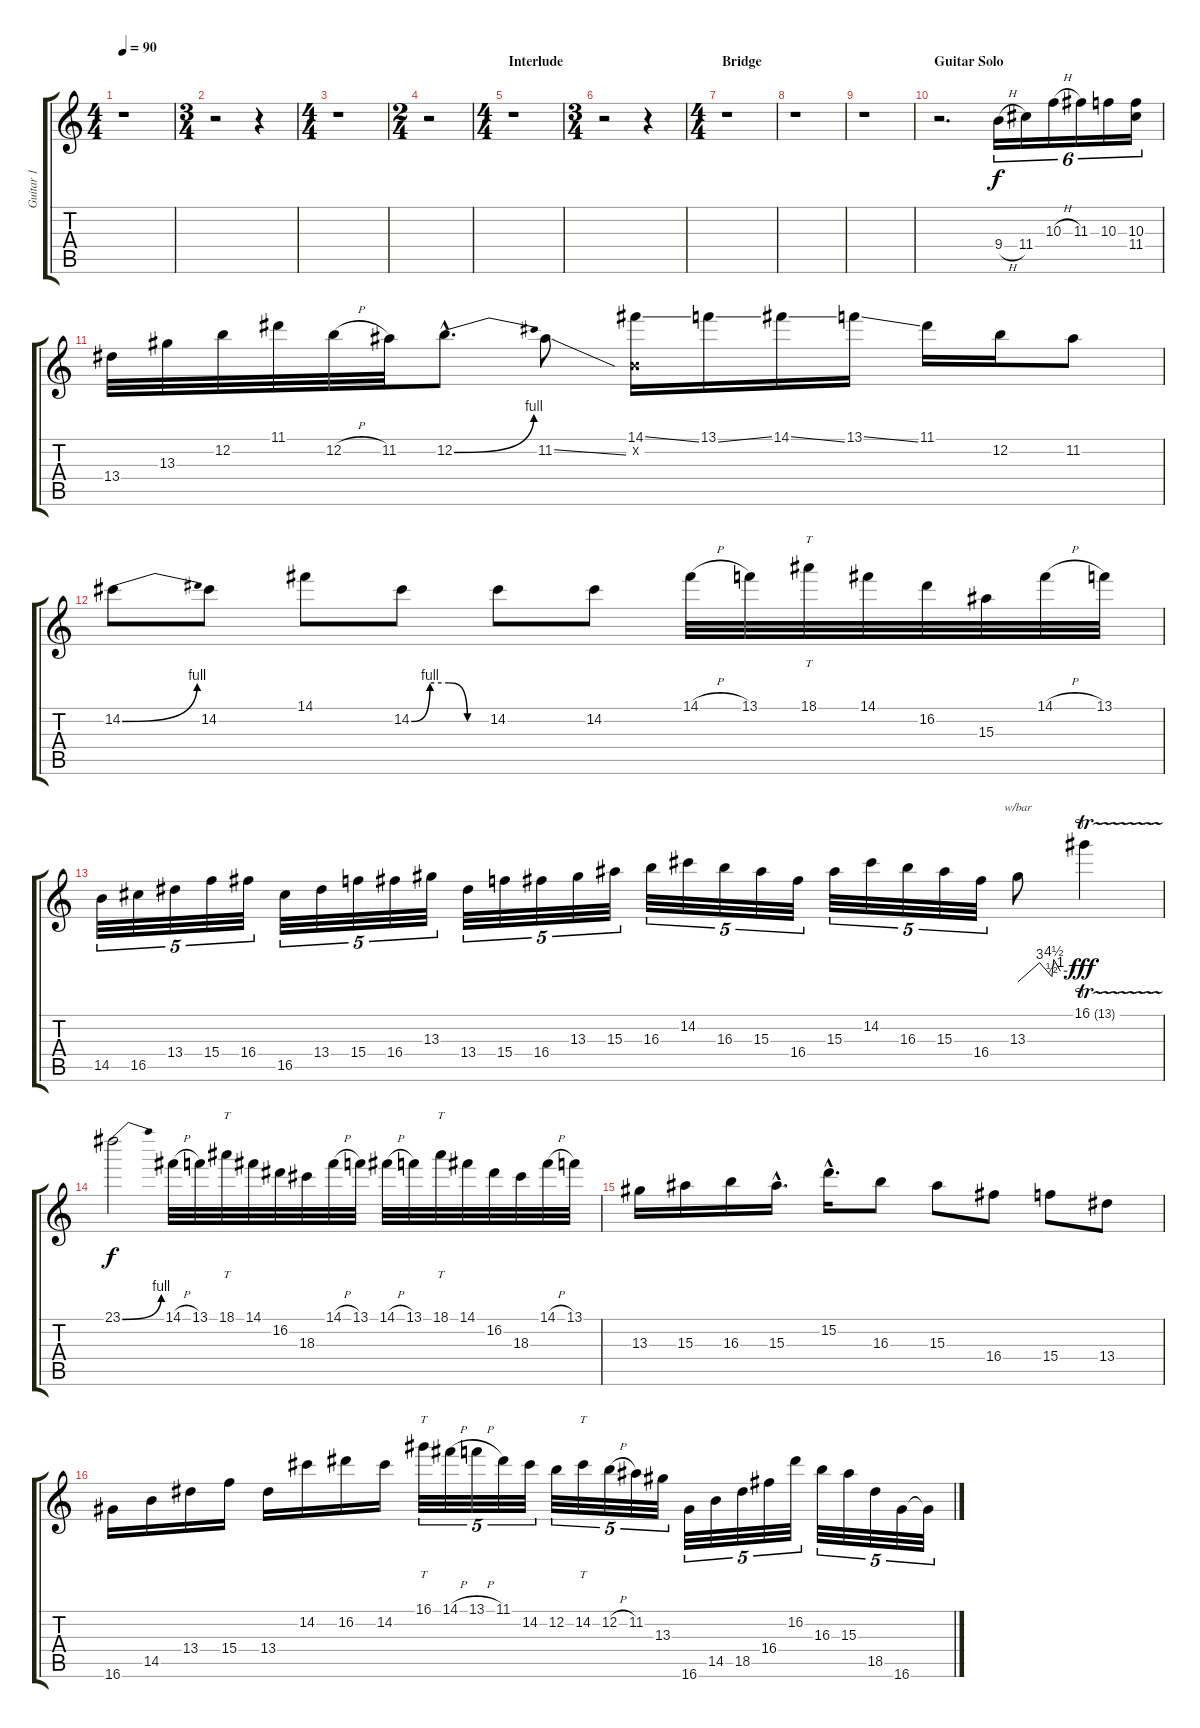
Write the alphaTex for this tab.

\track ("Guitar 1" "Guitar 1") {instrument acousticguitarnylon}
\staff {score tabs}
\tuning (E4 B3 G3 D3 A2 E2) {hide}
\ts (4 4)
\tempo 90
\clef g2
\ks c
r.1{dy f} |
\ts (3 4)
r.2 r.4 |
\ts (4 4)
r.1 |
\ts (2 4)
r.2 |
\ts (4 4)
\section ("" "Interlude")
r.1 |
\ts (3 4)
r.2 r.4 |
\ts (4 4)
\section ("" "Bridge")
r.1 |
r.1 |
r.1 |
\section ("" "Guitar Solo")
r.2{d} 9.4{h}.16{tu (6 4) volume 16 instrument distortionguitar} 11.4.16{tu (6 4)} 10.3{h}.16{tu (6 4)} 11.3.16{tu (6 4)} 10.3.16{tu (6 4)} (10.3 11.4).16{tu (6 4)} |
13.4.32{instrument distortionguitar} 13.3.32 12.2.32 11.1.32 12.2{h}.32 11.2.32 12.2{be (bend 0 0 60 4) hac}.8{d} 11.2{ss}.8 (14.1{ss} 0.2{x}).16 13.1{ss}.16 14.1{ss}.16 13.1{ss}.16 11.1.16 12.2.16 11.2.8 |
14.2{be (bend 0 0 60 4)}.8 14.2.8 14.1.8 14.2{be (custom 0 0 15 4 30 4 45 0 60 0)}.8 14.2.8 14.2.8 14.1{h}.32 13.1.32 18.1.32{tt} 14.1.32 16.2.32 15.3.32 14.1{h}.32 13.1.32 |
14.5.32{tu (5 4)} 16.5.32{tu (5 4)} 13.4.32{tu (5 4)} 15.4.32{tu (5 4)} 16.4.32{tu (5 4)} 16.5.32{tu (5 4)} 13.4.32{tu (5 4)} 15.4.32{tu (5 4)} 16.4.32{tu (5 4)} 13.3.32{tu (5 4)} 13.4.32{tu (5 4)} 15.4.32{tu (5 4)} 16.4.32{tu (5 4)} 13.3.32{tu (5 4)} 15.3.32{tu (5 4)} 16.3.32{tu (5 4)} 14.2.32{tu (5 4)} 16.3.32{tu (5 4)} 15.3.32{tu (5 4)} 16.4.32{tu (5 4)} 15.3.32{tu (5 4)} 14.2.32{tu (5 4)} 16.3.32{tu (5 4)} 15.3.32{tu (5 4)} 16.4.32{tu (5 4)} 13.3.8{tbe (custom default 0 0 23 12 36 2 38 18 45 4 60 4)} 16.1{tr (13 64)}.4{dy fff} |
23.1{be (bend 0 0 60 4)}.2{dy f} 14.1{h}.32 13.1.32 18.1.32{tt} 14.1.32 16.2.32 18.3.32 14.1{h}.32 13.1.32 14.1{h}.32 13.1.32 18.1.32{tt} 14.1.32 16.2.32 18.3.32 14.1{h}.32 13.1.32 |
13.3.16{instrument distortionguitar} 15.3.16 16.3.16 15.3{hac}.16{d} 15.2{hac}.16{d} 16.3.8 15.3.8 16.4.8 15.4.8 13.4.8 |
16.6.16 14.5.16 13.4.16 15.4.16 13.4.16 14.2.16 16.2.16 14.2.16 16.1.32{tt tu (5 4)} 14.1{h}.32{tu (5 4)} 13.1{h}.32{tu (5 4)} 11.1.32{tu (5 4)} 14.2.32{tu (5 4)} 12.2.32{tu (5 4)} 14.2.32{tt tu (5 4)} 12.2{h}.32{tu (5 4)} 11.2.32{tu (5 4)} 13.3.32{tu (5 4)} 16.6.32{tu (5 4)} 14.5.32{tu (5 4)} 18.5.32{tu (5 4)} 16.4.32{tu (5 4)} 16.2.32{tu (5 4)} 16.3.32{tu (5 4)} 15.3.32{tu (5 4)} 18.5.32{tu (5 4)} 16.6.32{tu (5 4)} 16.6{t}.32{tu (5 4)}
